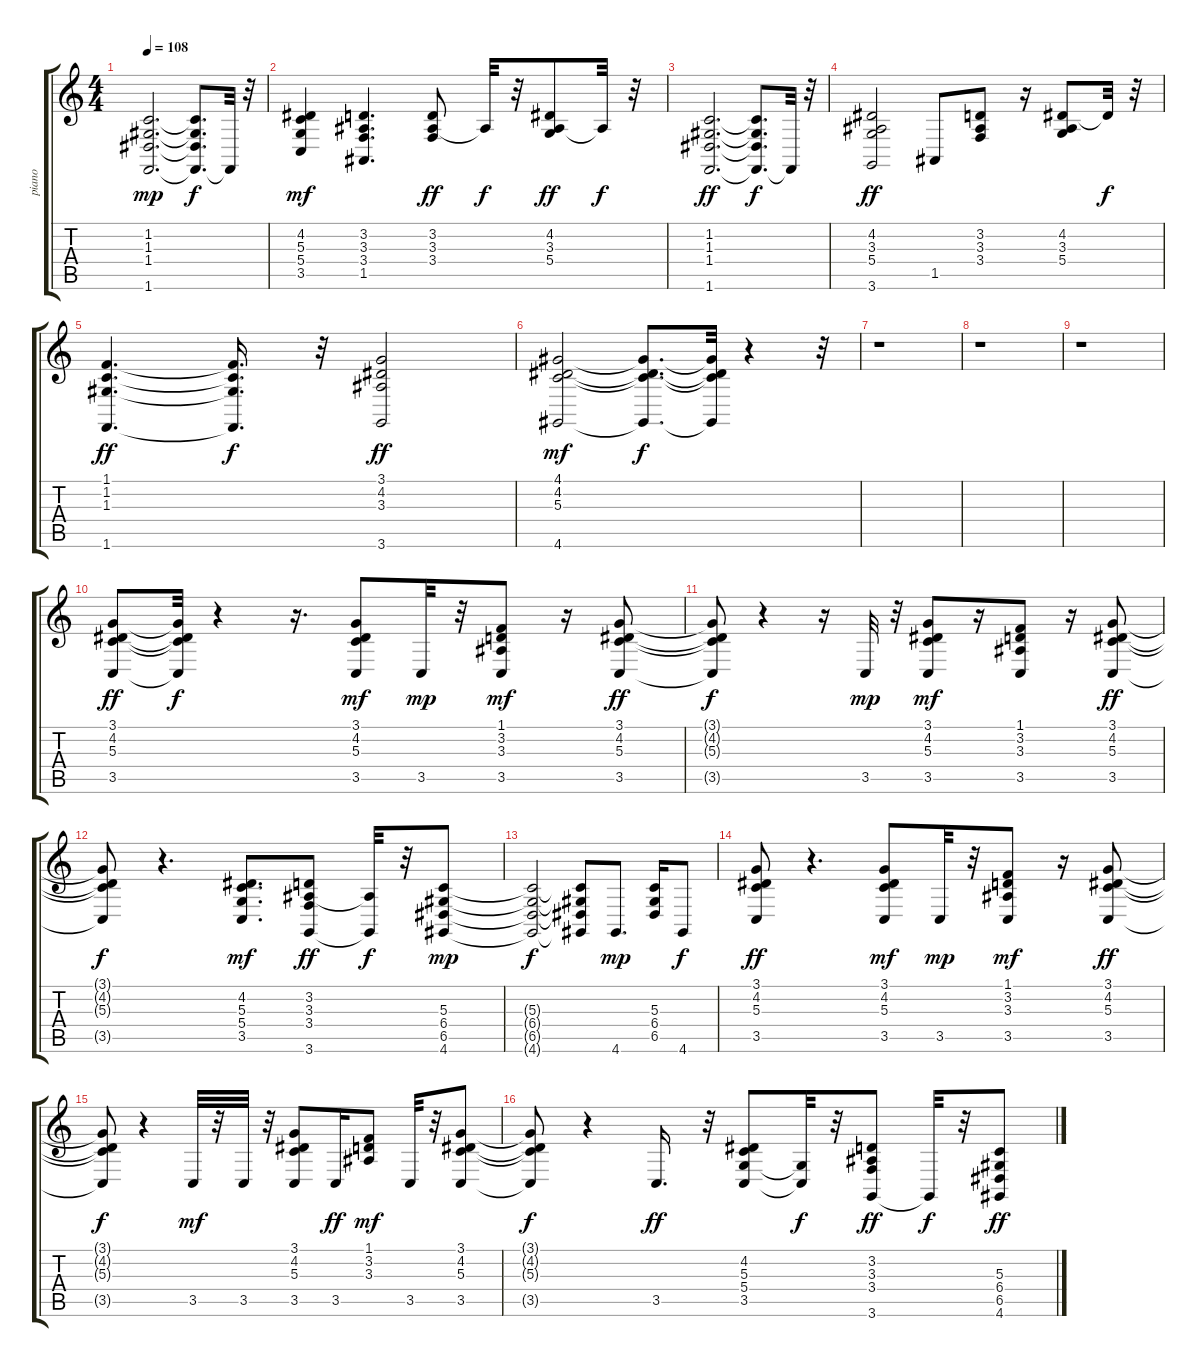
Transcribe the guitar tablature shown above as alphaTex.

\track ("piano   " "piano   ") {instrument brightacousticpiano}
\staff {score tabs}
\tuning (E4 B3 G3 D3 A2 E2) {hide}
\ts (4 4)
\tempo 108
\clef g2
\ks c
(1.2 1.3 1.4 1.6).2{d dy mp} (1.2{t} 1.3{t} 1.4{t} 1.6{t}).8{d dy f} 1.6{t}.32 r.32 |
(4.2 5.3 5.4 3.5).4{dy mf} (3.2 3.3 3.4 1.5).4{d} (3.2 3.3 3.4).8{dy ff} 3.3{t}.32{dy f} r.32 (4.2 3.3 5.4).8{dy ff} 3.3{t}.32{dy f} r.32 |
(1.2 1.3 1.4 1.6).2{d dy ff} (1.2{t} 1.3{t} 1.4{t} 1.6{t}).8{d dy f} 1.6{t}.32 r.32 |
(4.2 3.3 5.4 3.6).2{dy ff} 1.5.8 (3.2 3.3 3.4).8 r.16 (4.2 3.3 5.4).8 4.2{t}.32{dy f} r.32 |
(1.1 1.2 1.3 1.6).4{d dy ff} (1.1{t} 1.2{t} 1.3{t} 1.6{t}).16{d dy f} r.32 (3.1 4.2 3.3 3.6).2{dy ff} |
(4.1 4.2 5.3 4.6).2{dy mf} (4.1{t} 4.2{t} 5.3{t} 4.6{t}).8{d dy f} (4.1{t} 4.2{t} 5.3{t} 4.6{t}).32 r.4 r.32 |
r.1 |
r.1 |
r.1 |
(3.1 4.2 5.3 3.5).8{dy ff} (3.1{t} 4.2{t} 5.3{t} 3.5{t}).32{dy f} r.4 r.16{d} (3.1 4.2 5.3 3.5).8{dy mf} 3.5.32{dy mp} r.32 (1.1 3.2 3.3 3.5).8{dy mf} r.16 (3.1 4.2 5.3 3.5).8{dy ff} |
(3.1{t} 4.2{t} 5.3{t} 3.5{t}).8{dy f} r.4 r.16 3.5.32{dy mp} r.32 (3.1 4.2 5.3 3.5).8{dy mf} r.16 (1.1 3.2 3.3 3.5).8 r.16 (3.1 4.2 5.3 3.5).8{dy ff} |
(3.1{t} 4.2{t} 5.3{t} 3.5{t}).8{dy f} r.4{d} (4.2 5.3 5.4 3.5).8{d dy mf} (3.2 3.3 3.4 3.6).8{dy ff} (3.3{t} 3.6{t}).32{dy f} r.32 (5.3 6.4 6.5 4.6).8{dy mp} |
(5.3{t} 6.4{t} 6.5{t} 4.6{t}).2{dy f} (5.3{t} 6.4{t} 6.5{t} 4.6{t}).8 4.6.8{d dy mp} (5.3 6.4 6.5).16 4.6.8{dy f} |
(3.1 4.2 5.3 3.5).8{dy ff} r.4{d} (3.1 4.2 5.3 3.5).8{dy mf} 3.5.32{dy mp} r.32 (1.1 3.2 3.3 3.5).8{dy mf} r.16 (3.1 4.2 5.3 3.5).8{dy ff} |
(3.1{t} 4.2{t} 5.3{t} 3.5{t}).8{dy f} r.4 3.5.32{dy mf} r.32 3.5.32 r.32 (3.1 4.2 5.3 3.5).8 3.5.16{dy ff} (1.1 3.2 3.3).8{dy mf} 3.5.32 r.32 (3.1 4.2 5.3 3.5).8 |
(3.1{t} 4.2{t} 5.3{t} 3.5{t}).8{dy f} r.4 3.5.16{d dy ff} r.32 (4.2 5.3 5.4 3.5).8 (5.4{t} 3.5{t}).32{dy f} r.32 (3.2 3.3 3.4 3.6).8{dy ff} 3.6{t}.32{dy f} r.32 (5.3 6.4 6.5 4.6).8{dy ff}
